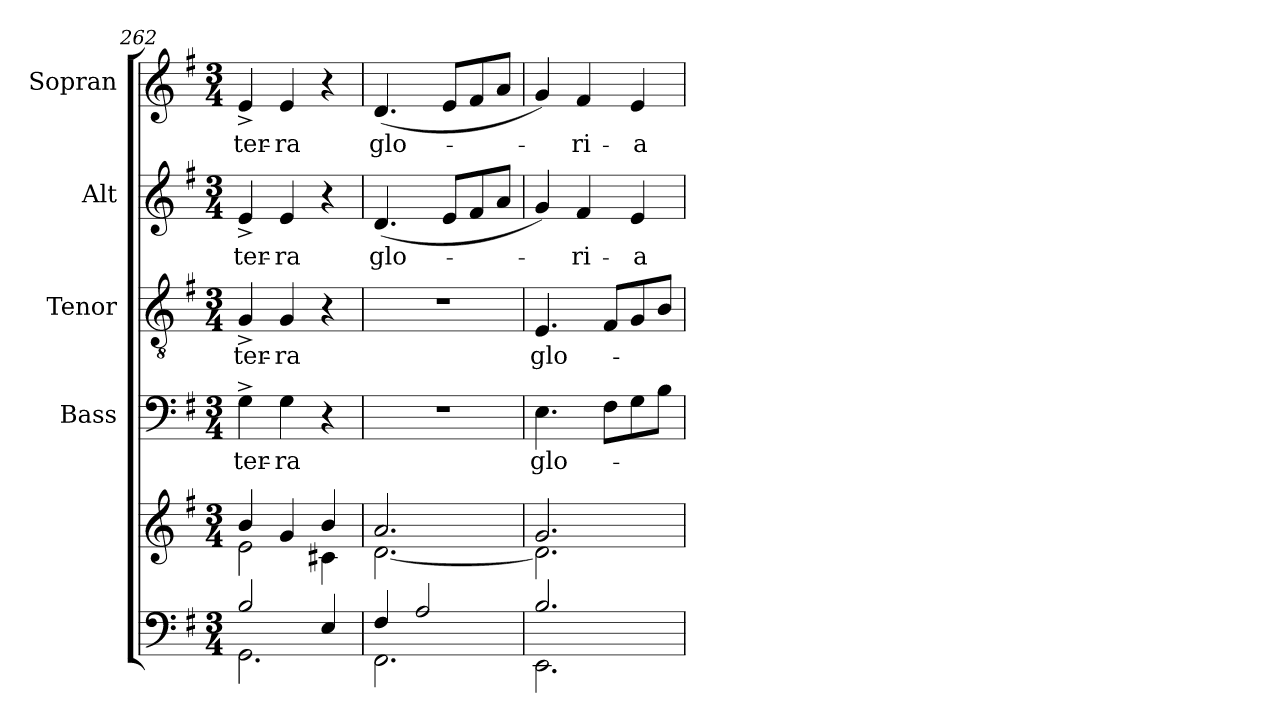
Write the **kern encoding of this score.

**kern	**kern	**kern	**text	**kern	**text	**kern	**text	**kern	**text
*part5	*part5	*part4	*part4	*part3	*part3	*part2	*part2	*part1	*part1
*staff6	*staff5	*staff4	*staff4	*staff3	*staff3	*staff2	*staff2	*staff1	*staff1
*	*	*I"Bass	*	*I"Tenor	*	*I"Alt	*	*I"Sopran	*
*	*	*I'B.	*	*I'T.	*	*I'A.	*	*I'S.	*
*clefF4	*clefG2	*clefF4	*	*clefGv2	*	*clefG2	*	*clefG2	*
*k[f#]	*k[f#]	*k[f#]	*	*k[f#]	*	*k[f#]	*	*k[f#]	*
*G:	*G:	*G:	*	*G:	*	*G:	*	*G:	*
*M3/4	*M3/4	*M3/4	*	*M3/4	*	*M3/4	*	*M3/4	*
=262	=262	=262	=262	=262	=262	=262	=262	=262	=262
*^	*^	*	*	*	*	*	*	*	*
!	!	!	!	!	!LO:LY:b	!	!LO:LY:b	!	!LO:LY:b	!	!LO:LY:b
2B/	2.GG\	4b/	2e\	4G^>\	ter-	4G^>/	ter-	4e^>/	ter-	4e^>/	ter-
!	!	!	!	!	!LO:LY:b	!	!LO:LY:b	!	!LO:LY:b	!	!LO:LY:b
.	.	4g/	.	4G\	-ra	4G/	-ra	4e/	-ra	4e/	-ra
4E/	.	4b/	4c#X\	4r	.	4r	.	4r	.	4r	.
=263	=263	=263	=263	=263	=263	=263	=263	=263	=263	=263	=263
!	!	!	!	!	!	!	!	!	!LO:LY:b	!	!LO:LY:b
4F#/	2.FF#\	2.a/	[<2.d\	2.r	.	2.r	.	(<4.d/	glo-	(<4.d/	glo-
2A/	.	.	.	.	.	.	.	.	.	.	.
.	.	.	.	.	.	.	.	8e/L	.	8e/L	.
.	.	.	.	.	.	.	.	8f#/	.	8f#/	.
.	.	.	.	.	.	.	.	8a/J	.	8a/J	.
=264	=264	=264	=264	=264	=264	=264	=264	=264	=264	=264	=264
!	!	!	!	!	!LO:LY:b	!	!LO:LY:b	!	!	!	!
2.B/	2.EE\	2.g/	2.d\]	4.E\	glo-	4.E/	glo-	4g/)	.	4g/)	.
!	!	!	!	!	!	!	!	!	!LO:LY:b	!	!LO:LY:b
.	.	.	.	.	.	.	.	4f#/	-ri-	4f#/	-ri-
.	.	.	.	8F#\L	.	8F#/L	.	.	.	.	.
!	!	!	!	!	!	!	!	!	!LO:LY:b	!	!LO:LY:b
.	.	.	.	8G\	.	8G/	.	4e/	-a	4e/	-a
.	.	.	.	8B\J	.	8B/J	.	.	.	.	.
*v	*v	*	*	*	*	*	*	*	*	*	*
*	*v	*v	*	*	*	*	*	*	*	*
=	=	=	=	=	=	=	=	=	=
*-	*-	*-	*-	*-	*-	*-	*-	*-	*-
